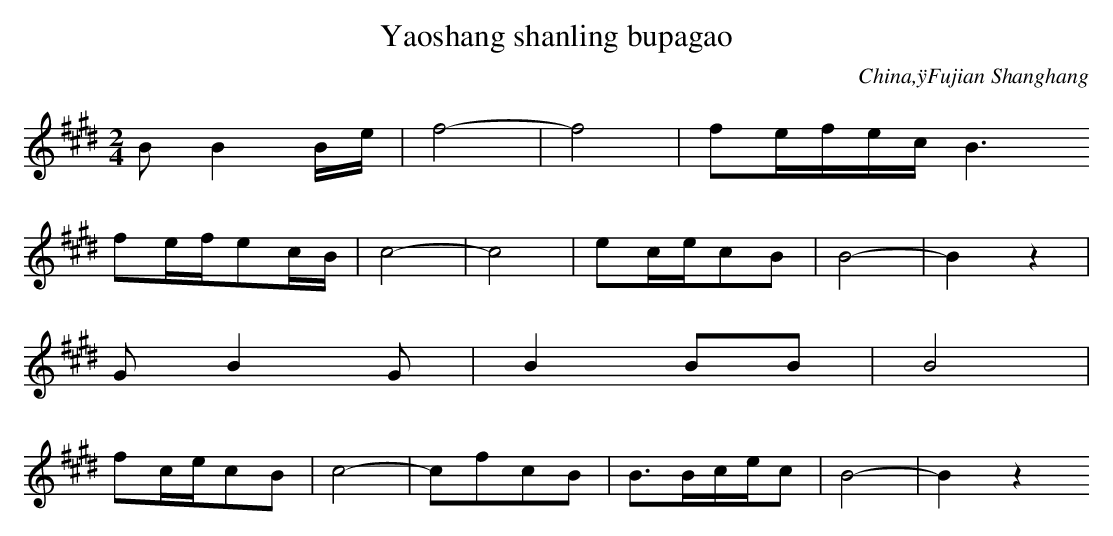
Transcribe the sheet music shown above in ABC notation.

X:1
T: Yaoshang shanling bupagao
O: China,ÿFujian Shanghang
M: 2/4
L: 1/16
K: E
B2B4Be | f8- | f8 | f2efecB6
f2efe2cB | c8- | c8 | e2cec2B2 | B8- | B4z4 |
G2B4G2 | B4B2B2 | B8 |
f2cec2B2 | c8- | c2f2c2B2 | B3Bcec2 | B8- | B4z4
